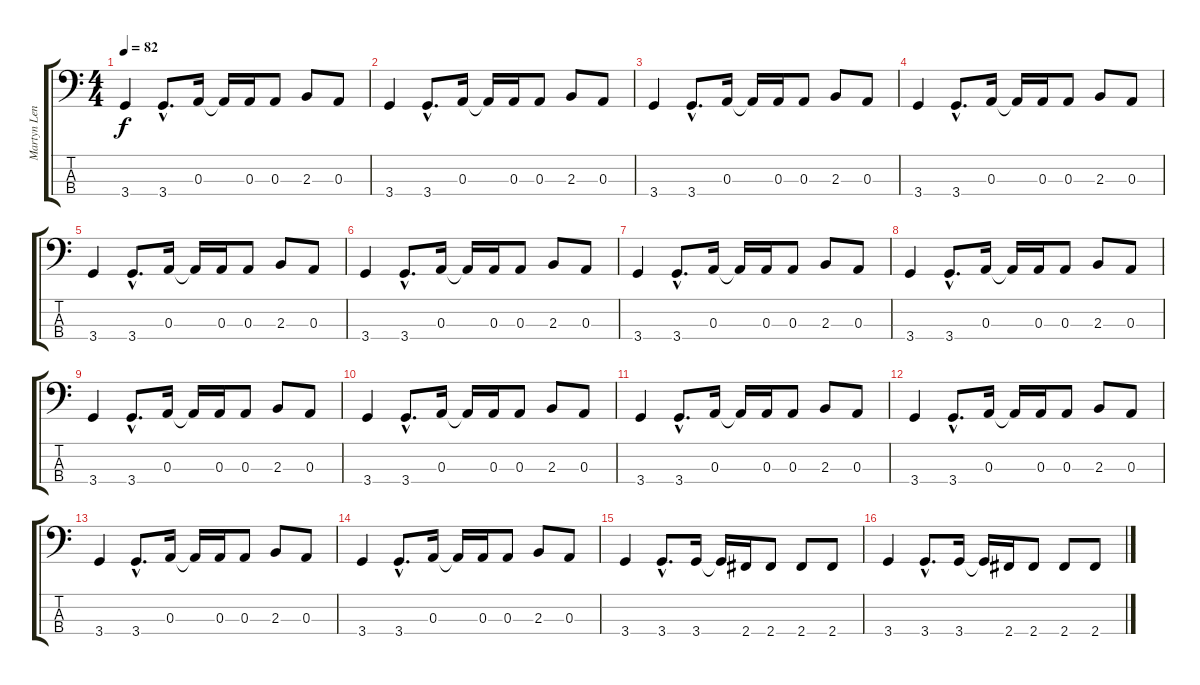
\track ("Martyn Lenoble" "Martyn Len") {instrument electricbasspick}
\staff {score tabs}
\tuning (G2 D2 A1 E1) {hide}
\ts (4 4)
\tempo 82
\clef f4
\ks c
3.4.4{dy f} 3.4{hac}.8{d} 0.3.16 0.3{t}.16 0.3.16 0.3.8 2.3.8 0.3.8 |
3.4.4 3.4{hac}.8{d} 0.3.16 0.3{t}.16 0.3.16 0.3.8 2.3.8 0.3.8 |
3.4.4 3.4{hac}.8{d} 0.3.16 0.3{t}.16 0.3.16 0.3.8 2.3.8 0.3.8 |
3.4.4 3.4{hac}.8{d} 0.3.16 0.3{t}.16 0.3.16 0.3.8 2.3.8 0.3.8 |
3.4.4 3.4{hac}.8{d} 0.3.16 0.3{t}.16 0.3.16 0.3.8 2.3.8 0.3.8 |
3.4.4 3.4{hac}.8{d} 0.3.16 0.3{t}.16 0.3.16 0.3.8 2.3.8 0.3.8 |
3.4.4 3.4{hac}.8{d} 0.3.16 0.3{t}.16 0.3.16 0.3.8 2.3.8 0.3.8 |
3.4.4 3.4{hac}.8{d} 0.3.16 0.3{t}.16 0.3.16 0.3.8 2.3.8 0.3.8 |
3.4.4 3.4{hac}.8{d} 0.3.16 0.3{t}.16 0.3.16 0.3.8 2.3.8 0.3.8 |
3.4.4 3.4{hac}.8{d} 0.3.16 0.3{t}.16 0.3.16 0.3.8 2.3.8 0.3.8 |
3.4.4 3.4{hac}.8{d} 0.3.16 0.3{t}.16 0.3.16 0.3.8 2.3.8 0.3.8 |
3.4.4 3.4{hac}.8{d} 0.3.16 0.3{t}.16 0.3.16 0.3.8 2.3.8 0.3.8 |
3.4.4 3.4{hac}.8{d} 0.3.16 0.3{t}.16 0.3.16 0.3.8 2.3.8 0.3.8 |
3.4.4 3.4{hac}.8{d} 0.3.16 0.3{t}.16 0.3.16 0.3.8 2.3.8 0.3.8 |
3.4.4 3.4{hac}.8{d} 3.4.16 3.4{t}.16 2.4.16 2.4.8 2.4.8 2.4.8 |
3.4.4 3.4{hac}.8{d} 3.4.16 3.4{t}.16 2.4.16 2.4.8 2.4.8 2.4.8
